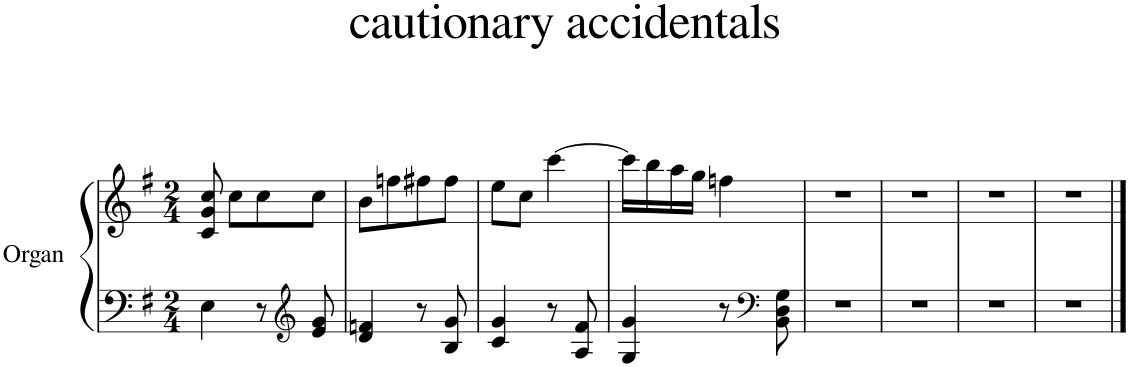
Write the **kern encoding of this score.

**kern	**kern
*part1	*part1
*staff2	*staff1
*I"Organ	*
*clefF4	*clefG2
*k[f#]	*k[f#]
*M2/4	*M2/4
=1	=1
4E\	8c/ 8g/ 8cc/
.	8cc\L
8r	8cc\
*clefG2	*
8e/ 8g/	8cc\J
=2	=2
4d/ 4fn/	8b\L
.	8ffn\
8r	8ff#X\
8B/ 8g/	8ff#\J
=3	=3
4c/ 4g/	8ee\L
.	8cc\J
8r	[4ccc\
8A/ 8f#/	.
=4	=4
4G/ 4g/	16ccc\LL]
.	16bb\
.	16aa\
.	16gg\JJ
8r	4ffn\
*clefF4	*
8BB\ 8D\ 8G\	.
=5	=5
2r	2r
=6	=6
2r	2r
=7	=7
2r	2r
=8	=8
2r	2r
==	==
*-	*-
